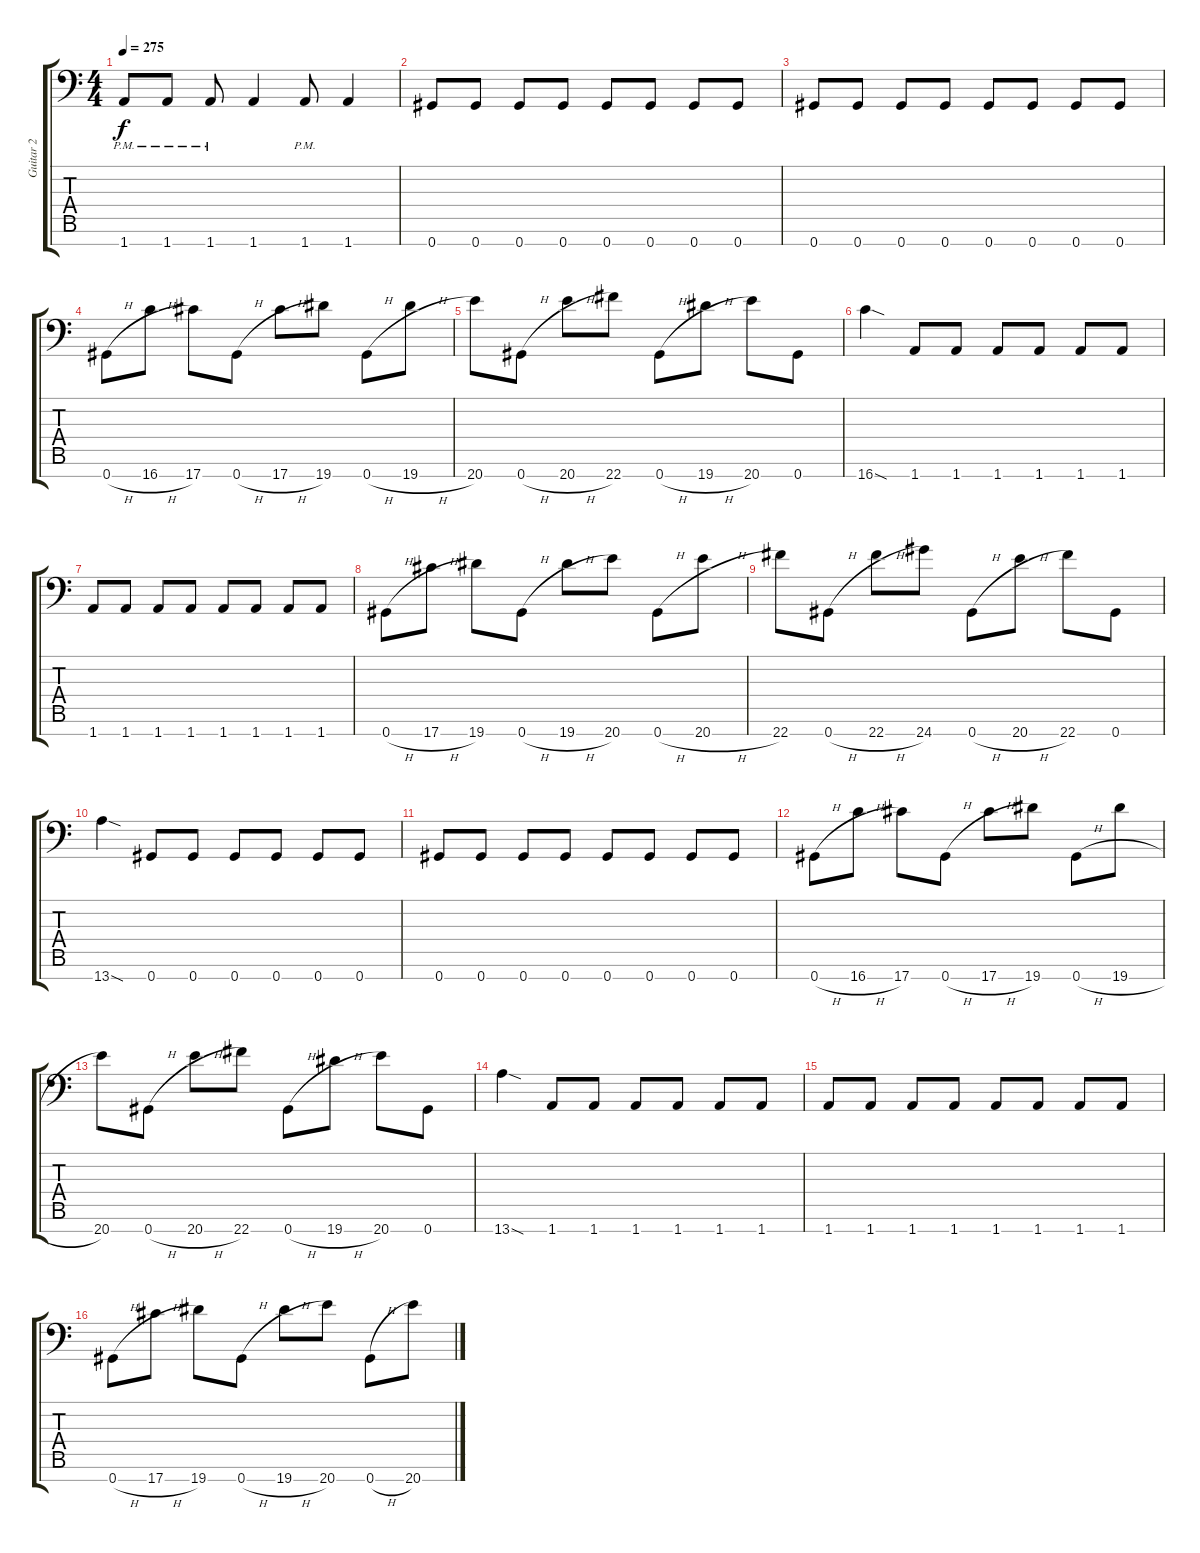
\track ("Guitar 2" "Guitar 2") {instrument overdrivenguitar}
\staff {score tabs}
\tuning (Eb4 Bb3 Gb3 Db3 Ab2 Eb2 Ab1) {hide}
\ts (4 4)
\tempo 275
\clef f4
\ks c
1.7{pm}.8{dy f} 1.7{pm}.8 1.7{pm}.8 1.7.4 1.7{pm}.8 1.7.4 |
0.7.8 0.7.8 0.7.8 0.7.8 0.7.8 0.7.8 0.7.8 0.7.8 |
0.7.8 0.7.8 0.7.8 0.7.8 0.7.8 0.7.8 0.7.8 0.7.8 |
0.7{h}.8 16.7{h}.8 17.7.8 0.7{h}.8 17.7{h}.8 19.7.8 0.7{h}.8 19.7{h}.8 |
20.7.8 0.7{h}.8 20.7{h}.8 22.7.8 0.7{h}.8 19.7{h}.8 20.7.8 0.7.8 |
16.7{sod}.4 1.7.8 1.7.8 1.7.8 1.7.8 1.7.8 1.7.8 |
1.7.8 1.7.8 1.7.8 1.7.8 1.7.8 1.7.8 1.7.8 1.7.8 |
0.7{h}.8 17.7{h}.8 19.7.8 0.7{h}.8 19.7{h}.8 20.7.8 0.7{h}.8 20.7{h}.8 |
22.7.8 0.7{h}.8 22.7{h}.8 24.7.8 0.7{h}.8 20.7{h}.8 22.7.8 0.7.8 |
13.7{sod}.4 0.7.8 0.7.8 0.7.8 0.7.8 0.7.8 0.7.8 |
0.7.8 0.7.8 0.7.8 0.7.8 0.7.8 0.7.8 0.7.8 0.7.8 |
0.7{h}.8 16.7{h}.8 17.7.8 0.7{h}.8 17.7{h}.8 19.7.8 0.7{h}.8 19.7{h}.8 |
20.7.8 0.7{h}.8 20.7{h}.8 22.7.8 0.7{h}.8 19.7{h}.8 20.7.8 0.7.8 |
13.7{sod}.4 1.7.8 1.7.8 1.7.8 1.7.8 1.7.8 1.7.8 |
1.7.8 1.7.8 1.7.8 1.7.8 1.7.8 1.7.8 1.7.8 1.7.8 |
0.7{h}.8 17.7{h}.8 19.7.8 0.7{h}.8 19.7{h}.8 20.7.8 0.7{h}.8 20.7{h}.8
